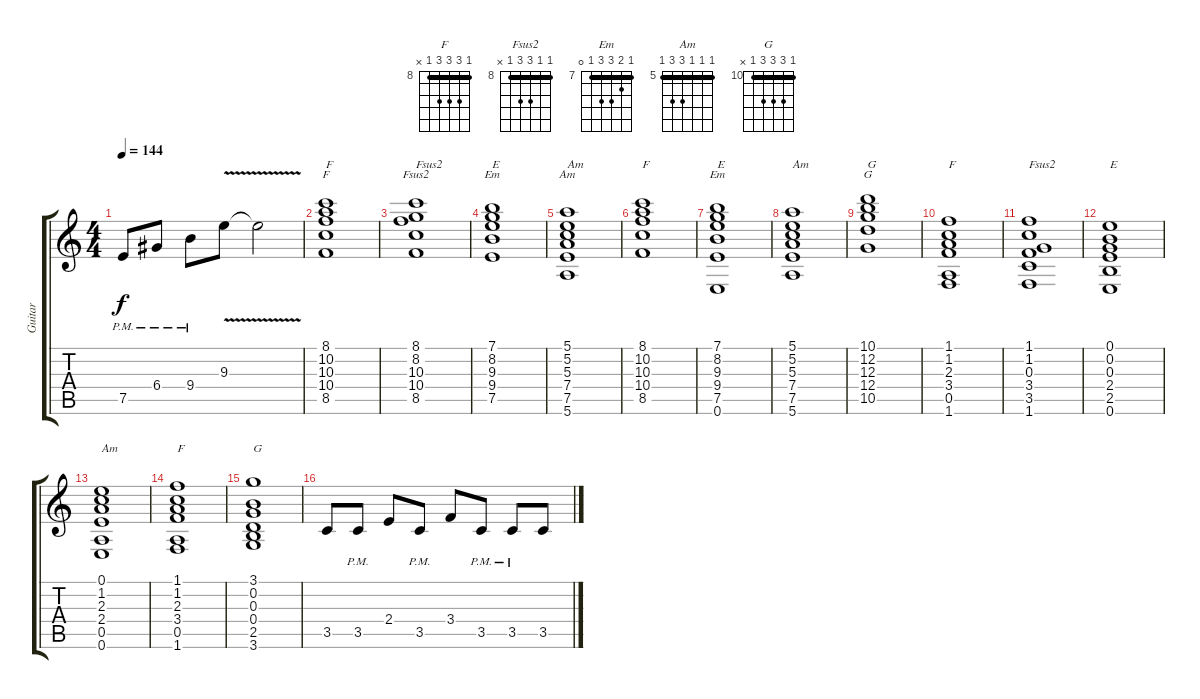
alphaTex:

\track ("Guitar" "Guitar") {instrument distortionguitar}
\staff {score tabs}
\tuning (E4 B3 G3 D3 A2 E2) {hide}
\chord ("F" 8 10 10 10 8 x) {firstfret 8 barre 8}
\chord ("Fsus2" 8 8 10 10 8 x) {firstfret 8 barre 8}
\chord ("Em" 7 8 9 9 7 x) {firstfret 7 barre 7}
\chord ("Am" 5 5 5 7 7 5) {firstfret 5 barre 5}
\chord ("Em" 7 8 9 9 7 0) {firstfret 7 barre 7}
\chord ("G" 10 12 12 12 10 x) {firstfret 10 barre 10}
\ts (4 4)
\tempo 144
\clef g2
\ks c
7.5{pm}.8{dy f} 6.4{pm}.8 9.4{pm}.8 9.3{v}.8 9.3{t}.2 |
(8.1 10.2 10.3 10.4 8.5).1{ch "F" txt "F" volume 8} |
(8.1 8.2 10.3 10.4 8.5).1{ch "Fsus2" txt "Fsus2"} |
(7.1 8.2 9.3 9.4 7.5).1{ch "Em" txt "E"} |
(5.1 5.2 5.3 7.4 7.5 5.6).1{ch "Am" txt "Am"} |
(8.1 10.2 10.3 10.4 8.5).1{txt "F"} |
(7.1 8.2 9.3 9.4 7.5 0.6).1{ch "Em" txt "E"} |
(5.1 5.2 5.3 7.4 7.5 5.6).1{txt "Am"} |
(10.1 12.2 12.3 12.4 10.5).1{ch "G" txt "G"} |
(1.1 1.2 2.3 3.4 0.5 1.6).1{txt "F" volume 8} |
(1.1 1.2 0.3 3.4 3.5 1.6).1{txt "Fsus2"} |
(0.1 0.2 0.3 2.4 2.5 0.6).1{txt "E"} |
(0.1 1.2 2.3 2.4 0.5 0.6).1{txt "Am"} |
(1.1 1.2 2.3 3.4 0.5 1.6).1{txt "F"} |
(3.1 0.2 0.3 0.4 2.5 3.6).1{txt "G"} |
3.5.8{volume 13} 3.5{pm}.8 2.4.8 3.5{pm}.8 3.4.8 3.5{pm}.8 3.5{pm}.8 3.5.8
